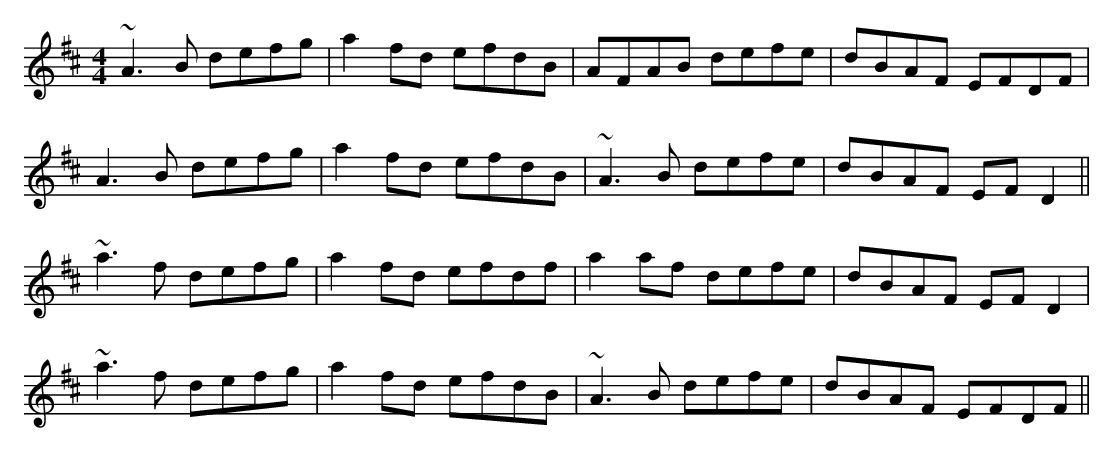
X:1
M:4/4
K:D
~A3B defg|a2fd efdB |AFAB defe|dBAF EFDF|
A3B defg|a2fd efdB |~A3B defe|dBAF EFD2 ||
~a3f defg|a2fd efdf |a2af defe| dBAF EFD2|
~a3f defg|a2fd efdB|~A3B defe| dBAF EFDF||
